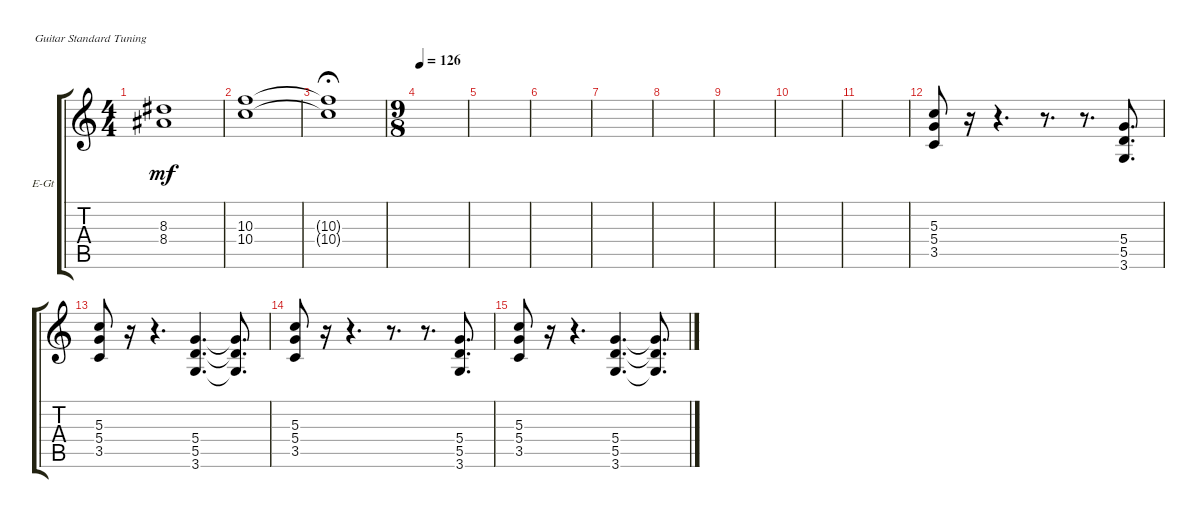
\defaultSystemsLayout 4
\bracketExtendMode groupsimilarinstruments
\firstSystemTrackNameOrientation horizontal
\otherSystemsTrackNameOrientation horizontal
\track ("Electric Guitar" "E-Gt") {instrument overdrivenguitar}
\staff {score tabs}
\tuning (E4 B3 G3 D3 A2 E2)
\ts (4 4)
\tempo (69 hide)
\clef g2
\ks c
(8.3 8.4).1{dy mf} |
(10.4 10.3).1 |
(10.3{t} 10.4{t}).1{fermata (medium 0.4)} |
\ts (9 8)
\tempo 126
|
|
|
|
|
|
|
|
(3.5 5.4 5.3).8 r.16 r.4{d} r.8{d} r.8{d} (3.6 5.5 5.4).8{d} |
(3.5 5.4 5.3).8 r.16 r.4{d} (3.6 5.5 5.4).4{d} (5.4{t} 5.5{t} 3.6{t}).8{d} |
(3.5 5.4 5.3).8 r.16 r.4{d} r.8{d} r.8{d} (3.6 5.5 5.4).8{d} |
(3.5 5.4 5.3).8 r.16 r.4{d} (3.6 5.5 5.4).4{d} (5.4{t} 5.5{t} 3.6{t}).8{d}
